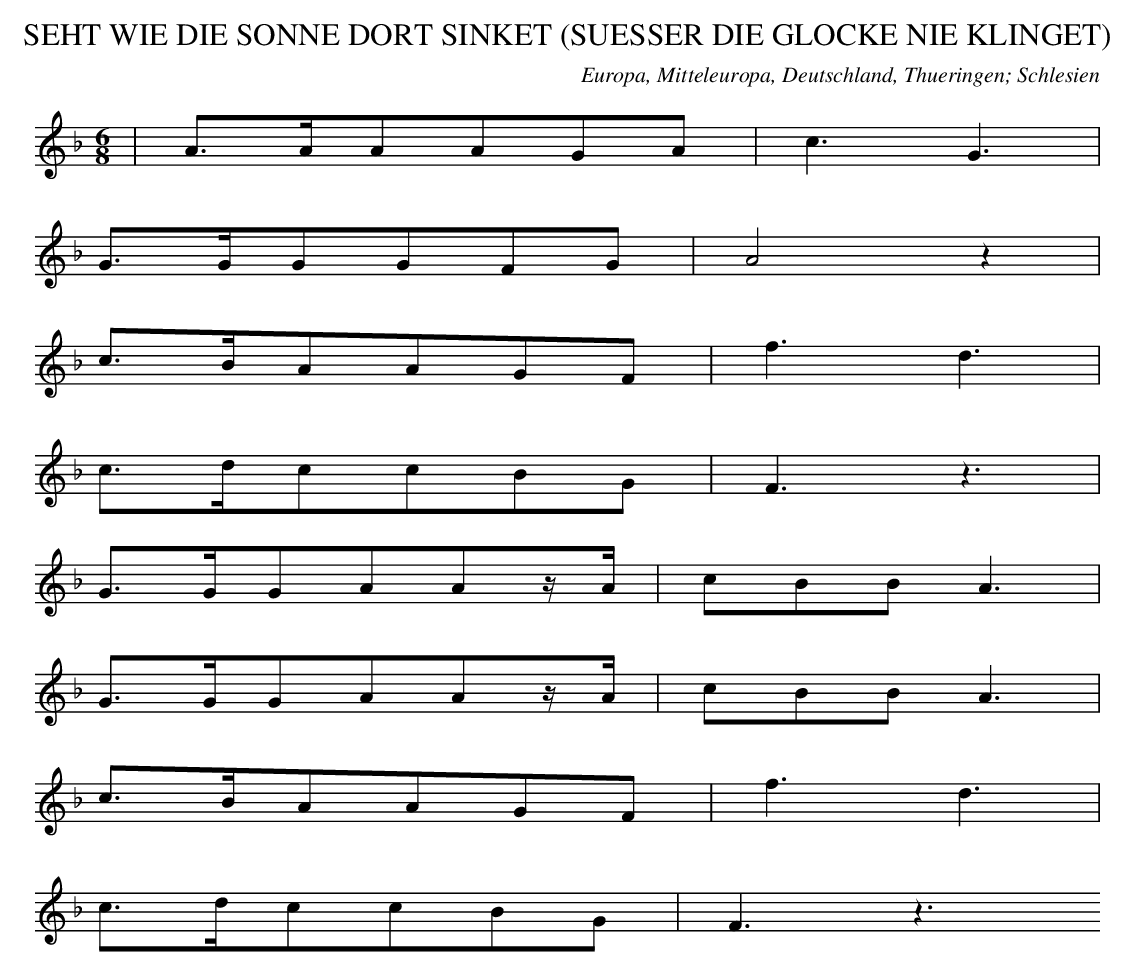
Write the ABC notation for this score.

X:1
T: SEHT WIE DIE SONNE DORT SINKET (SUESSER DIE GLOCKE NIE KLINGET)
O: Europa, Mitteleuropa, Deutschland, Thueringen; Schlesien
M: 6/8
L: 1/16
K: F
 | A3AA2A2G2A2 | c6G6 |
G3GG2G2F2G2 | A8z4 |
c3BA2A2G2F2 | f6d6 |
c3dc2c2B2G2 | F6z6 |
G3GG2A2A2zA | c2B2B2A6 |
G3GG2A2A2zA | c2B2B2A6 |
c3BA2A2G2F2 | f6d6 |
c3dc2c2B2G2 | F6z6
